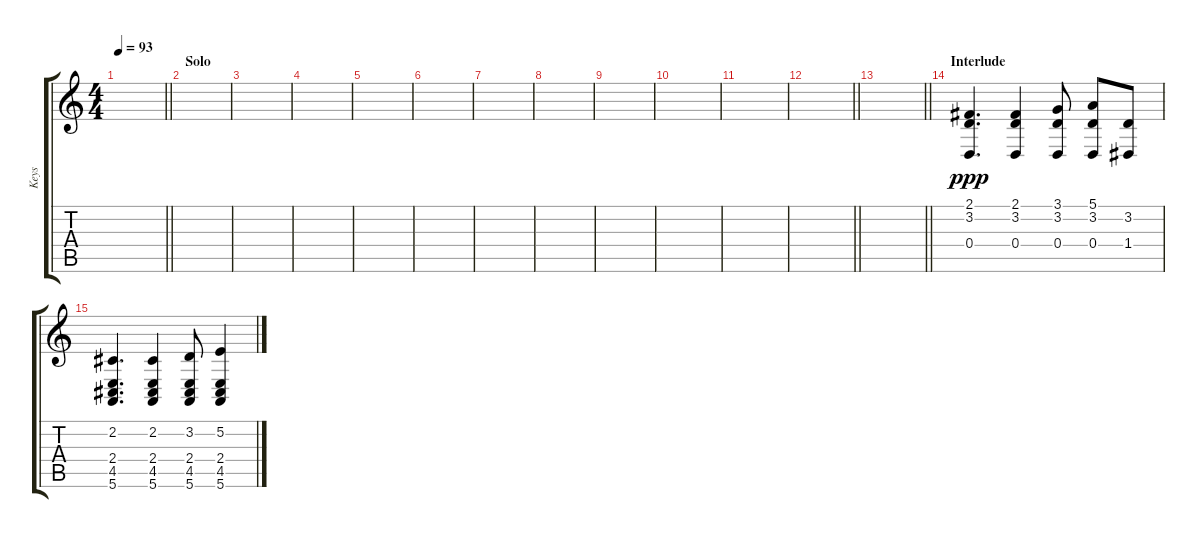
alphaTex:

\track ("Keys" "Keys") {instrument acousticgrandpiano}
\staff {score tabs}
\tuning (E4 B3 G3 D3 A2 E2) {hide}
\ts (4 4)
\tempo 93
\clef g2
\barLineRight lightlight
\ks c
|
\section ("" "Solo")
|
|
|
|
|
|
|
|
|
|
\barLineRight lightlight
|
\barLineRight lightlight
|
\section ("" "Interlude")
(2.1 3.2 0.4).4{d dy ppp instrument acousticgrandpiano} (2.1 3.2 0.4).4 (3.1 3.2 0.4).8 (5.1 3.2 0.4).8 (3.2 1.4).8 |
(2.2 2.4 4.5 5.6).4{d} (2.2 2.4 4.5 5.6).4 (3.2 2.4 4.5 5.6).8 (5.2 2.4 4.5 5.6).4
